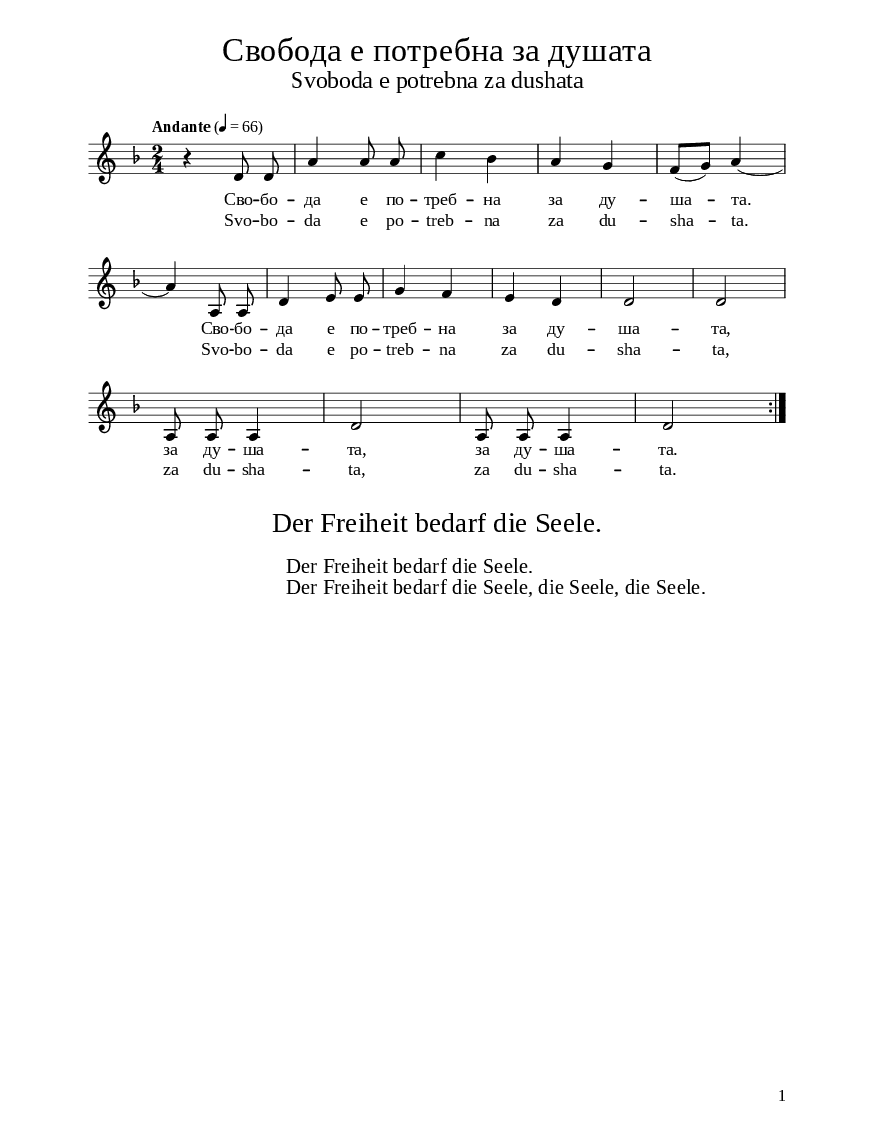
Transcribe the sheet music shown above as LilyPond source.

\version "2.24.1"

% include paper part and global functions
\include "include/globals.ily"

\bookpart {
  \label #'ref169_2
  \tocItem \markup "Свобода е потребна за душата – Svoboda e potrebna za dushata "
  \include "include/bookpart-paper.ily"
  \score {
    \include "include/score-layout.ily"

    \new Voice \absolute {
      \clef treble
      \key d \minor
      \time 2/4
      \tempoFunc "Andante" 4 "66"
      \autoBeamOff
      \repeat volta 2 {
        r4  d'8  d'8 | % 2
        a'4  a'8  a'8 | % 3
        c''4  bes'4 | % 4
        a'4  g'4 | % 5
        f'8 ( [  g'8 ) ]  a'4 ~ \break | % 6
        a'4  a8  a8 |  % 7
        d'4  e'8  e'8 | % 8
        g'4  f'4 | % 9
        e'4  d'4 |
        d'2 | % 11
        d'2 | \break % 12
        a8  a8  a4 | % 13
        d'2 | % 14
        a8  a8  a4 | % 15
        d'2
      }
    }
    \addlyrics {
      Сво -- бо -- да е по -- треб -- на
      за ду -- ша -- та. Сво -- бо
      -- да е по -- треб -- на за ду --
      ша -- та, за ду -- ша -- та, за ду
      -- ша -- та.}
      \addlyrics {
        Svo -- bo -- da e po -- treb -- na
        za du -- sha -- ta. Svo -- bo
        -- da e po -- treb -- na za du --
        sha -- ta, za du -- sha -- ta, za du
        -- sha -- ta.}

        \header {
          title = \titleFunc "Свобода е потребна за душата" "Svoboda e potrebna za dushata"
        }

        \midi{}

      } % score

      

      % include foreign translation(s) of the song
      \version "2.24.1"

\markup \fill-line { \fontsize #deTitleFontSize "Der Freiheit bedarf die Seele." }
\markup \null
\markup \null
\markup \fontsize #deCoupletFontSize {
  \hspace #19
  \override #`(baseline-skip . ,deCoupletBaselineSkip)

  \column {

  \line { "Der Freiheit bedarf die Seele." }
  \line { "Der Freiheit bedarf die Seele, die Seele, die Seele. " }

  }
}


      

    } % bookpart

    % Più mosso
    %
